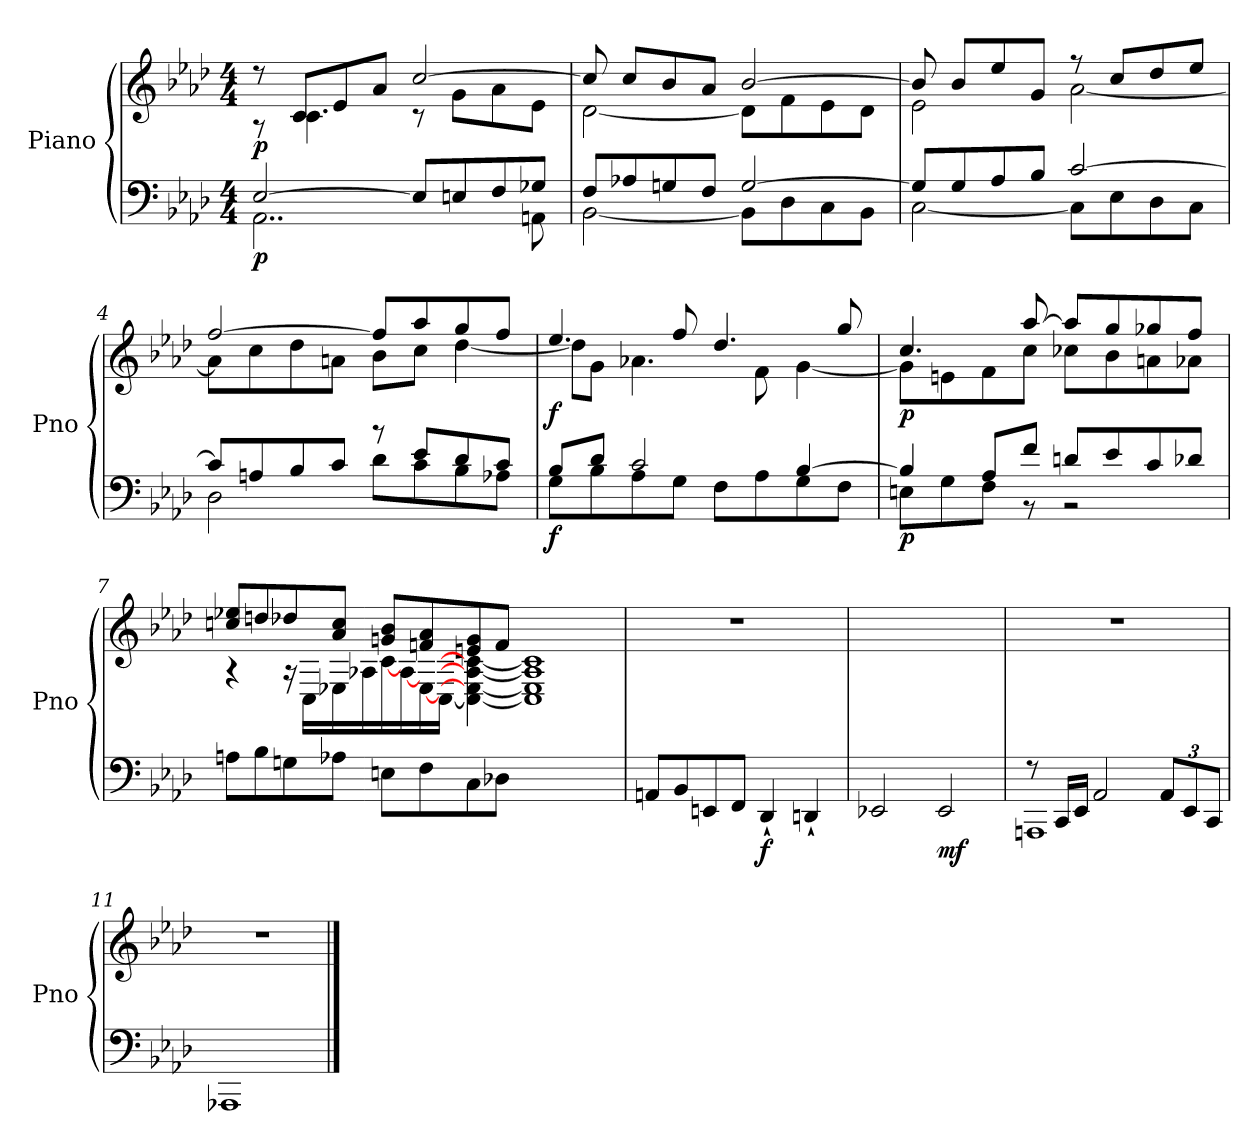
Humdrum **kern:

**kern	**dynam	**kern	**dynam
*part2	*part2	*part1	*part1
*staff2	*staff2	*staff1	*staff1
*I"Piano	*	*I"Piano	*
*I'Pno	*	*I'Pno	*
*clefF4	*	*clefG2	*
*k[b-e-a-d-]	*	*k[b-e-a-d-]	*
*M4/4	*	*M4/4	*
*MM120	*	*MM120	*
=1	=1	=1	=1
*^	*	*^	*
!	!	!LO:DY:b	!	!	!LO:DY:b
[2E-/	2..AA-\	p	8r	8r	p
.	.	.	8c/L	4.c\	.
.	.	.	8e-/	.	.
.	.	.	8a-/J	.	.
8E-/L]	.	.	[2cc/	8r	.
8En/	.	.	.	8g\L	.
8F/	.	.	.	8a-\	.
8G-X/J	8AAn\	.	.	8e-\J	.
=2	=2	=2	=2	=2	=2
8F/L	[2BB-\	.	8cc/]	[2d-\	.
8A-X/	.	.	8cc/L	.	.
8Gn/	.	.	8b-/	.	.
8F/J	.	.	8a-/J	.	.
[2G/	8BB-\L]	.	[2b-/	8d-\L]	.
.	8D-\	.	.	8f\	.
.	8C\	.	.	8e-\	.
.	8BB-\J	.	.	8d-\J	.
=3	=3	=3	=3	=3	=3
8G/L]	[2C\	.	8b-/]	2e-\	.
8G/	.	.	8b-/L	.	.
8A-/	.	.	8ee-/	.	.
8B-/J	.	.	8g/J	.	.
[2c/	8C\L]	.	8r	[2a-\	.
.	8E-\	.	8cc/L	.	.
.	8D-\	.	8dd-/	.	.
.	8C\J	.	8ee-/J	.	.
!!LO:LB:g=z	!!
=4	=4	=4	=4	=4	=4
8c/L]	2D-\	.	[2ff/	8a-\L]	.
8An/	.	.	.	8cc\	.
8B-/	.	.	.	8dd-\	.
8c/J	.	.	.	8an\J	.
8r	8d-\L	.	8ff/L]	8b-\L	.
8e-/L	8c\	.	8aa-/	8cc\J	.
8d-/	8B-\	.	8gg/	[4dd-\	.
8c/J	8A-X\J	.	8ff/J	.	.
=5	=5	=5	=5	=5	=5
!	!	!LO:DY:b	!	!	!LO:DY:b
8B-/L	8G\L	f	4.ee-/	8dd-\L]	f
8d-/J	8B-\	.	.	8g\J	.
2c/	8A-\	.	.	4.a-X\	.
.	8G\J	.	8ff/	.	.
.	8F\L	.	4.dd-/	.	.
.	8A-\	.	.	8f\	.
[4B-/	8G\	.	.	[4g\	.
.	8F\J	.	8gg/	.	.
=6	=6	=6	=6	=6	=6
!	!	!LO:DY:b	!	!	!LO:DY:b
4B-/]	8En\L	p	4.cc/	8gn\L]	p
.	8G\	.	.	8en\	.
8A-/L	8F\J	.	.	8f\	.
8f/J	8r	.	[8aa-/	8cc\J	.
8dn/L	2r	.	8aa-/L]	8cc-X\L	.
8e-/	.	.	8gg/	8b-\	.
8c/	.	.	8gg-X/	8an\	.
8d-X/J	.	.	8ff/J	8a-X\J	.
*v	*v	*	*	*	*
!!LO:LB:g=z	!!
=7	=7	=7	=7	=7
*	*	*MM156	*	*
8An\L	.	8ccn/ 8ee-X/L	4r	.
8B-\	.	8ddn/	.	.
8Gn\	.	8dd-X/	16r	.
.	.	.	16C\LL	.
8A-X\J	.	8a-/ 8cc/J	16E-X\	.
.	.	.	16A-X\	.
8En\L	.	8gn/ 8b-/L	[16c\	.
.	.	.	[16A-\	.
8F\	.	8fn/ 8a-/	[16E-\	.
.	.	.	[16C\JJ	.
8C\	.	8en/ 8g/	4C\_ 4E-\_ 4A-\_ 4c\_	.
8D-X\J	.	8f/J	.	.
1ryy	.	1ryy	1C] 1E-] 1A-] 1c]	.
*	*	*v	*v	*
=8	=8	=8	=8
8AAn/L	.	1r	.
8BB-/	.	.	.
8EEn/	.	.	.
8FF/J	.	.	.
!	!LO:DY:b	!	!
4DD-`/	f	.	.
4DDn`/	.	.	.
=9	=9	=9	=9
*	*	*MM144	*
2EE-X/	.	1ryy	.
!	!LO:DY:b	!	!
2EE-/	mf	.	.
*	*	*MM108	*
!!LO:LB:g=z
=10	=10	=10	=10
*	*	*MM156	*
*^	*	*	*
8r	1AAAn	.	1r	.
16CC/LL	.	.	.	.
16EE-/JJ	.	.	.	.
2AA-/	.	.	.	.
12AA-/L	.	.	.	.
12EE-/	.	.	.	.
12CC/J	.	.	.	.
*v	*v	*	*	*
=11	=11	=11	=11
1AAA-X	.	1r	.
==	==	==	==
*-	*-	*-	*-
